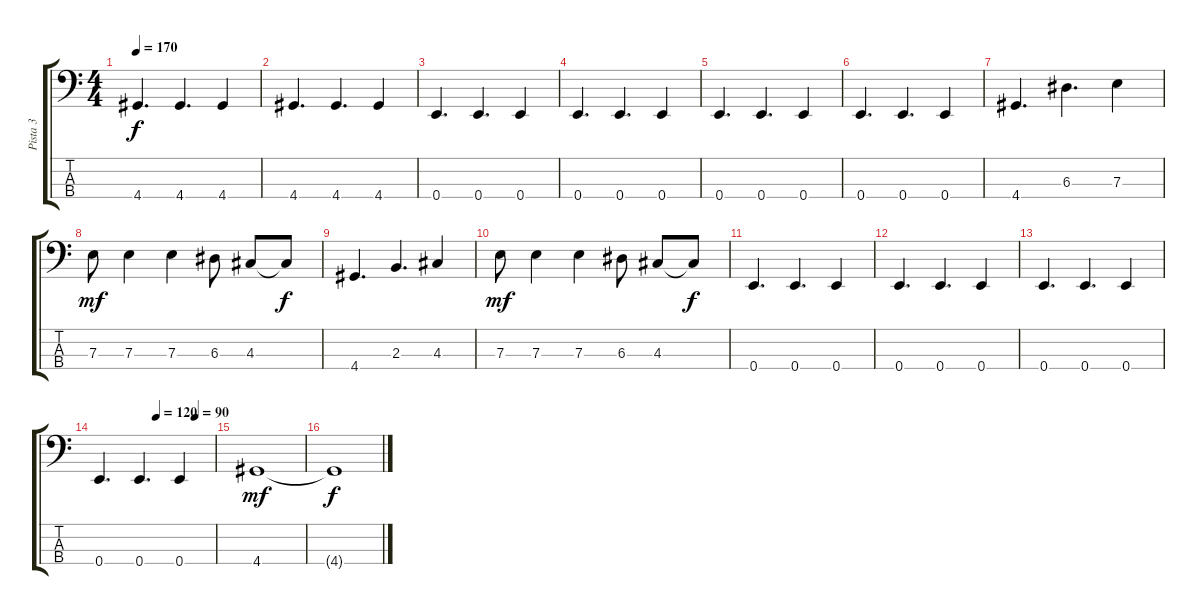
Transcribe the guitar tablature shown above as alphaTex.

\track ("Pista 3" "Pista 3") {instrument electricbassfinger}
\staff {score tabs}
\tuning (G2 D2 A1 E1) {hide}
\ts (4 4)
\tempo 170
\clef f4
\ks c
4.4.4{d dy f} 4.4.4{d} 4.4.4 |
4.4.4{d} 4.4.4{d} 4.4.4 |
0.4.4{d} 0.4.4{d} 0.4.4 |
0.4.4{d} 0.4.4{d} 0.4.4 |
0.4.4{d} 0.4.4{d} 0.4.4 |
0.4.4{d} 0.4.4{d} 0.4.4 |
4.4.4{d} 6.3.4{d} 7.3.4 |
7.3.8{dy mf} 7.3.4 7.3.4 6.3.8 4.3.8 4.3{t}.8{dy f} |
4.4.4{d} 2.3.4{d} 4.3.4 |
7.3.8{dy mf} 7.3.4 7.3.4 6.3.8 4.3.8 4.3{t}.8{dy f} |
0.4.4{d} 0.4.4{d} 0.4.4 |
0.4.4{d} 0.4.4{d} 0.4.4 |
0.4.4{d} 0.4.4{d} 0.4.4 |
\tempo (120 0.5)
\tempo (90 0.8333333333333334)
0.4.4{d} 0.4.4{d} 0.4.4 |
4.4.1{dy mf} |
4.4{t}.1{dy f}
